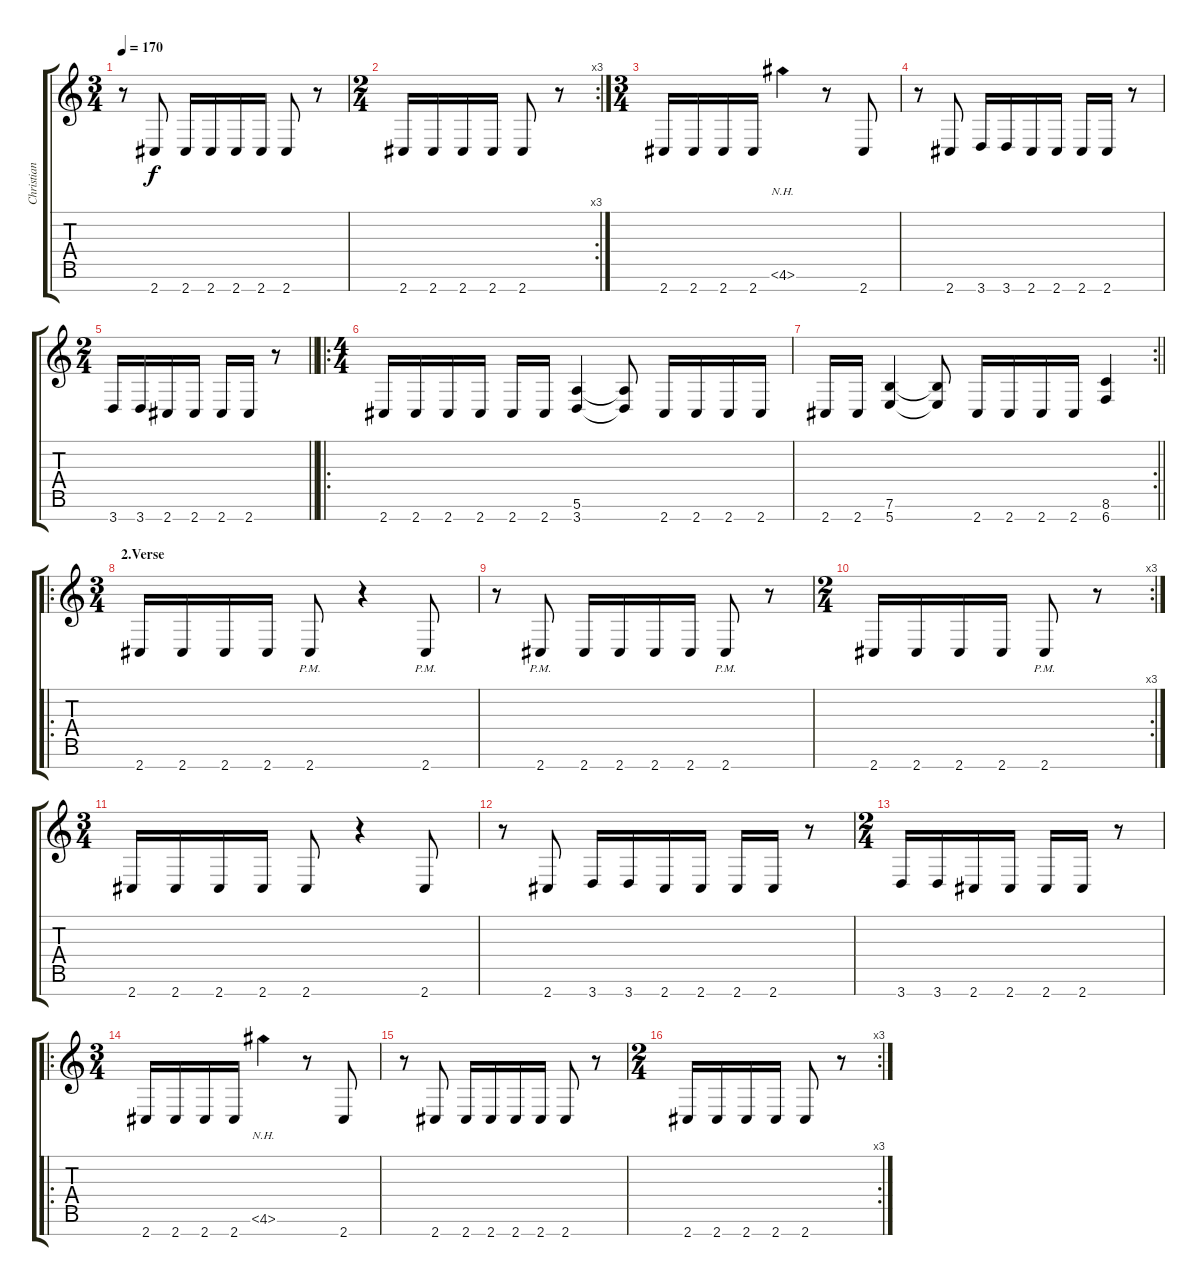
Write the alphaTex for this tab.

\track ("Christian" "Christian") {instrument distortionguitar}
\staff {score tabs}
\tuning (E4 B3 G3 D3 A2 E2 B1) {hide}
\ts (3 4)
\tempo 170
\clef g2
\ks c
r.8{dy f} 2.7.8 2.7.16 2.7.16 2.7.16 2.7.16 2.7.8 r.8 |
\rc 3
\ts (2 4)
2.7.16 2.7.16 2.7.16 2.7.16 2.7.8 r.8 |
\ts (3 4)
2.7.16 2.7.16 2.7.16 2.7.16 4.6{nh}.4 r.8 2.7.8 |
r.8 2.7.8 3.7.16 3.7.16 2.7.16 2.7.16 2.7.16 2.7.16 r.8 |
\ts (2 4)
\barLineRight lightlight
3.7.16 3.7.16 2.7.16 2.7.16 2.7.16 2.7.16 r.8 |
\ro
\ts (4 4)
\section ("" "")
2.7.16 2.7.16 2.7.16 2.7.16 2.7.16 2.7.16 (5.6 3.7).4 (5.6{t} 3.7{t}).8 2.7.16 2.7.16 2.7.16 2.7.16 |
\rc 2
\barLineRight lightlight
2.7.16 2.7.16 (7.6 5.7).4 (7.6{t} 5.7{t}).8 2.7.16 2.7.16 2.7.16 2.7.16 (8.6 6.7).4 |
\ro
\ts (3 4)
\section ("" "2.Verse")
2.7.16 2.7.16 2.7.16 2.7.16 2.7{pm}.8 r.4 2.7{pm}.8 |
r.8 2.7{pm}.8 2.7.16 2.7.16 2.7.16 2.7.16 2.7{pm}.8 r.8 |
\rc 3
\ts (2 4)
2.7.16 2.7.16 2.7.16 2.7.16 2.7{pm}.8 r.8 |
\ts (3 4)
2.7.16 2.7.16 2.7.16 2.7.16 2.7.8 r.4 2.7.8 |
r.8 2.7.8 3.7.16 3.7.16 2.7.16 2.7.16 2.7.16 2.7.16 r.8 |
\ts (2 4)
3.7.16 3.7.16 2.7.16 2.7.16 2.7.16 2.7.16 r.8 |
\ro
\ts (3 4)
2.7.16 2.7.16 2.7.16 2.7.16 4.6{nh}.4 r.8 2.7.8 |
r.8 2.7.8 2.7.16 2.7.16 2.7.16 2.7.16 2.7.8 r.8 |
\rc 3
\ts (2 4)
2.7.16 2.7.16 2.7.16 2.7.16 2.7.8 r.8
